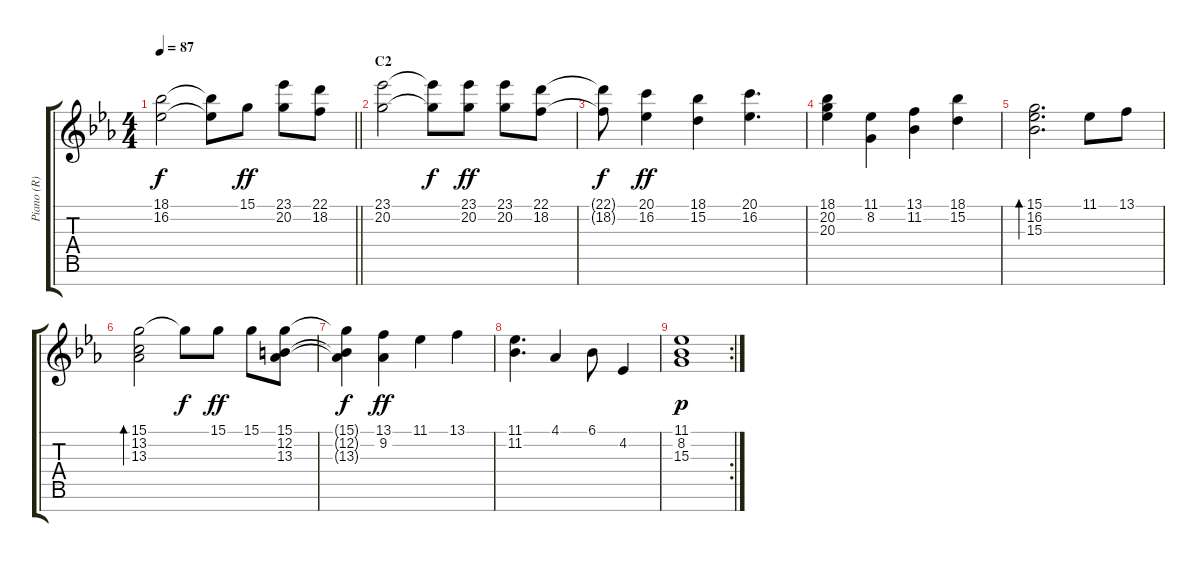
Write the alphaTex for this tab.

\track ("Piano (R)" "Piano (R)") {instrument acousticgrandpiano}
\staff {score tabs}
\tuning (E4 B3 G3 D3 A2 E2 B1) {hide}
\ts (4 4)
\tempo 87
\clef g2
\barLineRight lightlight
\ks eb
(18.1{t} 16.2{t}).2{dy f} (18.1{t} 16.2{t}).8 15.1.8{dy ff} (23.1 20.2).8 (22.1 18.2).8 |
\section ("" "C2")
(23.1 20.2).2 (23.1{t} 20.2{t}).8{dy f} (23.1 20.2).8{dy ff} (23.1 20.2).8 (22.1 18.2).8 |
(22.1{t} 18.2{t}).8{dy f} (20.1 16.2).4{dy ff} (18.1 15.2).4 (20.1 16.2).4{d} |
(18.1 20.2 20.3).4 (11.1 8.2).4 (13.1 11.2).4 (18.1 15.2).4 |
(15.1 16.2 15.3).2{d bd 120} 11.1.8 13.1.8 |
(15.1 13.2 13.3).2{bd 240} 15.1{t}.8{dy f} 15.1.8{dy ff} 15.1.8 (15.1 12.2 13.3).8 |
(15.1{t} 12.2{t} 13.3{t}).4{dy f} (13.1 9.2).4{dy ff} 11.1.4 13.1.4 |
(11.1 11.2).4{d} 4.1.4 6.1.8 4.2.4 |
\rc 2
(11.1 8.2 15.3).1{dy p}
